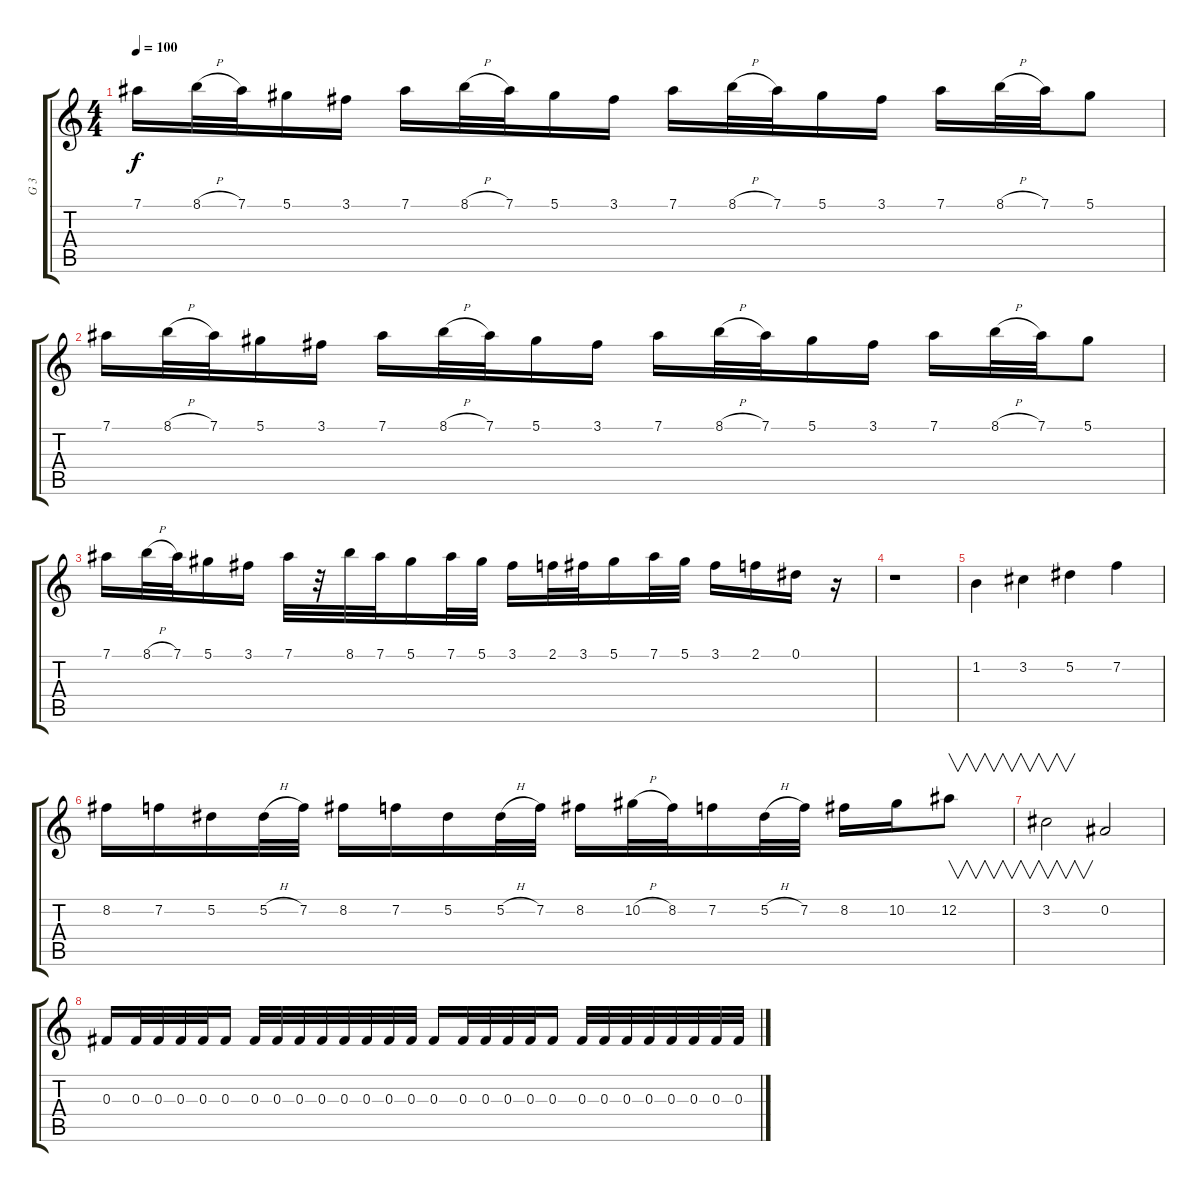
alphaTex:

\track ("G 3" "G 3") {instrument distortionguitar}
\staff {score tabs}
\tuning (Eb4 Bb3 Gb3 Db3 Ab2 Eb2) {hide}
\ts (4 4)
\tempo 100
\clef g2
\ks c
7.1.16{dy f} 8.1{h}.32 7.1.32 5.1.16 3.1.16 7.1.16 8.1{h}.32 7.1.32 5.1.16 3.1.16 7.1.16 8.1{h}.32 7.1.32 5.1.16 3.1.16 7.1.16 8.1{h}.32 7.1.32 5.1.8 |
7.1.16 8.1{h}.32 7.1.32 5.1.16 3.1.16 7.1.16 8.1{h}.32 7.1.32 5.1.16 3.1.16 7.1.16 8.1{h}.32 7.1.32 5.1.16 3.1.16 7.1.16 8.1{h}.32 7.1.32 5.1.8 |
7.1.16 8.1{h}.32 7.1.32 5.1.16 3.1.16 7.1.32 r.32 8.1.32 7.1.32 5.1.16 7.1.32 5.1.32 3.1.16 2.1.32 3.1.32 5.1.16 7.1.32 5.1.32 3.1.16 2.1.16 0.1.16 r.16 |
r.1 |
1.2.4 3.2.4 5.2.4 7.2.4 |
8.2.16 7.2.16 5.2.16 5.2{h}.32 7.2.32 8.2.16 7.2.16 5.2.16 5.2{h}.32 7.2.32 8.2.16 10.2{h}.32 8.2.32 7.2.16 5.2{h}.32 7.2.32 8.2.16 10.2.16 12.2.8{v} |
3.2.2{v} 0.2.2 |
0.3.16 0.3.32 0.3.32 0.3.32 0.3.32 0.3.16 0.3.32 0.3.32 0.3.32 0.3.32 0.3.32 0.3.32 0.3.32 0.3.32 0.3.16 0.3.32 0.3.32 0.3.32 0.3.32 0.3.16 0.3.32 0.3.32 0.3.32 0.3.32 0.3.32 0.3.32 0.3.32 0.3.32
